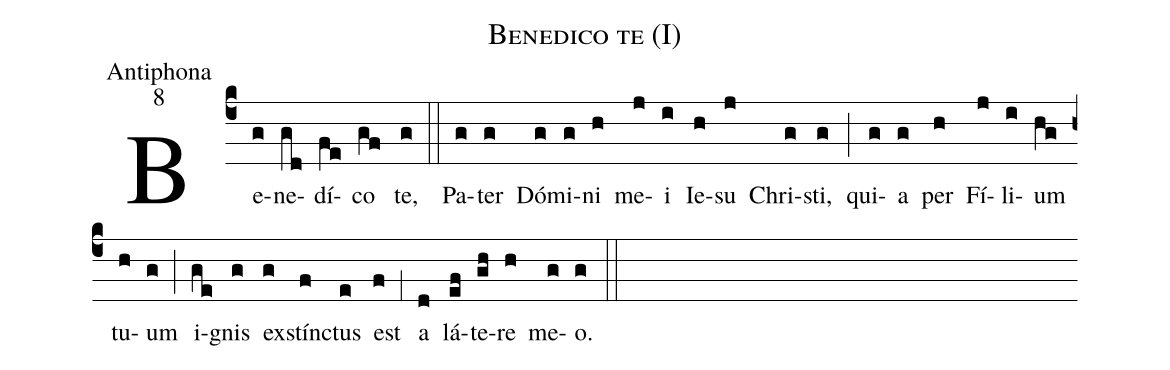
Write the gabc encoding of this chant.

name:Benedico te (I);
office-part:Antiphona;
mode:8;
%%
(c4) Be(g)ne(gd)dí(fe)co(gf) te,(g) (::)
Pa(g)ter(g) Dó(g)mi(g)ni(h) me(j)i(i) Ie(h)su(j) Chri(g)sti,(g) (;) qui(g)a(g) per(h) Fí(j)li(i)um(hg) tu(h)um(g) (;) i(ge)gnis(g) ex(g)stín(f)ctus(e) est(f) (,1) a(d) lá(ef)te(gh)re(h) me(g)o.(g) (::)
